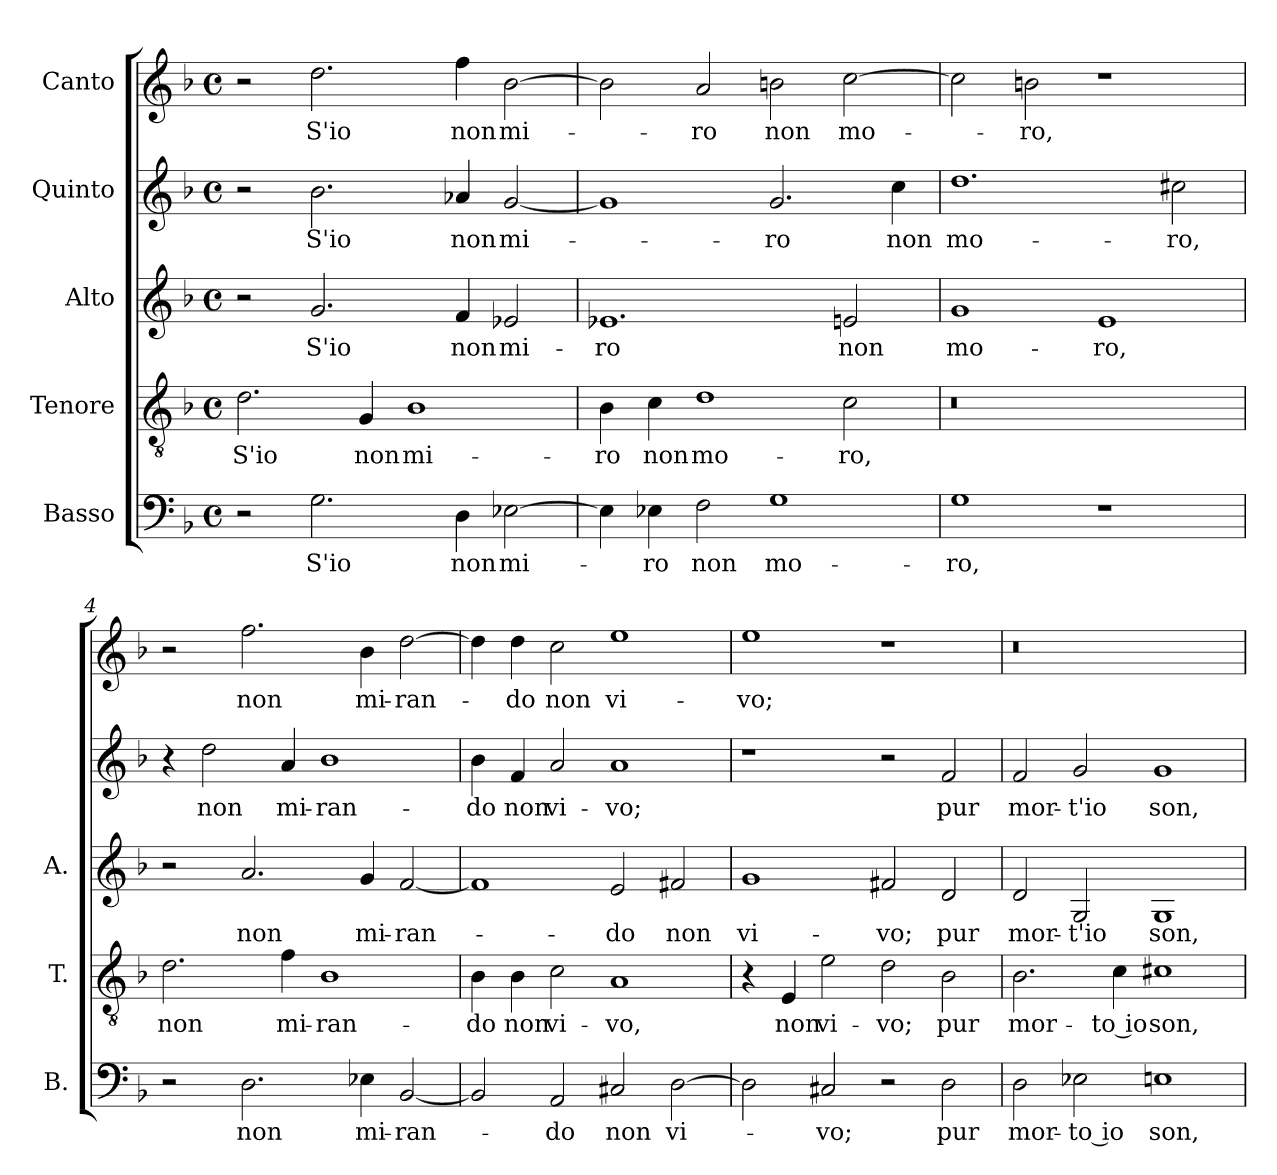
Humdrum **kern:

**kern	**text	**kern	**text	**kern	**text	**kern	**text	**kern	**text
*part5	*part5	*part4	*part4	*part3	*part3	*part2	*part2	*part1	*part1
*staff5	*staff5	*staff4	*staff4	*staff3	*staff3	*staff2	*staff2	*staff1	*staff1
*I"Basso	*	*I"Tenore	*	*I"Alto	*	*I"Quinto	*	*I"Canto	*
*I'B.	*	*I'T.	*	*I'A.	*	*	*	*	*
*clefF4	*	*clefGv2	*	*clefG2	*	*clefG2	*	*clefG2	*
*k[b-]	*	*k[b-]	*	*k[b-]	*	*k[b-]	*	*k[b-]	*
*F:	*	*F:	*	*F:	*	*F:	*	*F:	*
*M4/4	*	*M4/4	*	*M4/4	*	*M4/4	*	*M4/4	*
*met(c)	*	*met(c)	*	*met(c)	*	*met(c)	*	*met(c)	*
=1	=1	=1	=1	=1	=1	=1	=1	=1	=1
2r	.	2.d\	S'io	2r	.	2r	.	2r	.
2.G\	S'io	.	.	2.g/	S'io	2.b-\	S'io	2.dd\	S'io
.	.	4G/	non	.	.	.	.	.	.
.	.	1B-\	mi-	.	.	.	.	.	.
4D\	non	.	.	4f/	non	4a-X/	non	4ff\	non
[2E-X\	mi-	.	.	2e-X/	mi-	[2g/	mi-	[2b-\	mi-
=2	=2	=2	=2	=2	=2	=2	=2	=2	=2
4E-\]	.	4B-\	-ro	1.e-/	-ro	1g/]	.	2b-\]	.
4E-X\	-ro	4c\	non	.	.	.	.	.	.
2F\	non	1d\	mo-	.	.	.	.	2a/	-ro
1G\	mo-	.	.	.	.	2.g/	-ro	2bn\	non
.	.	2c\	-ro,	2en/	non	.	.	[2cc\	mo-
.	.	.	.	.	.	4cc\	non	.	.
=3	=3	=3	=3	=3	=3	=3	=3	=3	=3
!	!	!LO:N:vis=0	!	!	!	!	!	!	!
1G\	-ro,	1r	.	1g/	mo-	1.dd\	mo-	2cc\]	.
.	.	.	.	.	.	.	.	2bn\	-ro,
1r	.	1ryy	.	1e/	-ro,	.	.	1r	.
.	.	.	.	.	.	2cc#X\	-ro,	.	.
=4	=4	=4	=4	=4	=4	=4	=4	=4	=4
2r	.	2.d\	non	2r	.	4r	.	2r	.
.	.	.	.	.	.	2dd\	non	.	.
2.D\	non	.	.	2.a/	non	.	.	2.ff\	non
.	.	4f\	mi-	.	.	4a/	mi-	.	.
.	.	1B-\	-ran-	.	.	1b-\	-ran-	.	.
4E-X\	mi-	.	.	4g/	mi-	.	.	4b-\	mi-
[2BB-/	-ran-	.	.	[2f/	-ran-	.	.	[2dd\	-ran-
=5	=5	=5	=5	=5	=5	=5	=5	=5	=5
2BB-/]	.	4B-\	-do	1f/]	.	4b-\	-do	4dd\]	.
.	.	4B-\	non	.	.	4f/	non	4dd\	-do
2AA/	-do	2c\	vi-	.	.	2a/	vi-	2cc\	non
2C#X/	non	1A/	-vo,	2e/	-do	1a/	-vo;	1ee\	vi-
[2D\	vi-	.	.	2f#X/	non	.	.	.	.
=6	=6	=6	=6	=6	=6	=6	=6	=6	=6
2D\]	.	4r	.	1g/	vi-	1r	.	1ee\	-vo;
.	.	4E/	non	.	.	.	.	.	.
2C#X/	-vo;	2e\	vi-	.	.	.	.	.	.
2r	.	2d\	-vo;	2f#X/	-vo;	2r	.	1r	.
2D\	pur	2B-\	pur	2d/	pur	2f/	pur	.	.
=7	=7	=7	=7	=7	=7	=7	=7	=7	=7
!	!	!	!	!	!	!	!	!LO:N:vis=0	!
2D\	mor-	2.B-\	mor-	2d/	mor-	2f/	mor-	1r	.
2E-X\	-to io	.	.	2G/	-t'io	2g/	-t'io	.	.
.	.	4c\	-to io	.	.	.	.	.	.
1En\	son,	1c#X\	son,	1G/	son,	1g/	son,	1ryy	.
=	=	=	=	=	=	=	=	=	=
*-	*-	*-	*-	*-	*-	*-	*-	*-	*-
